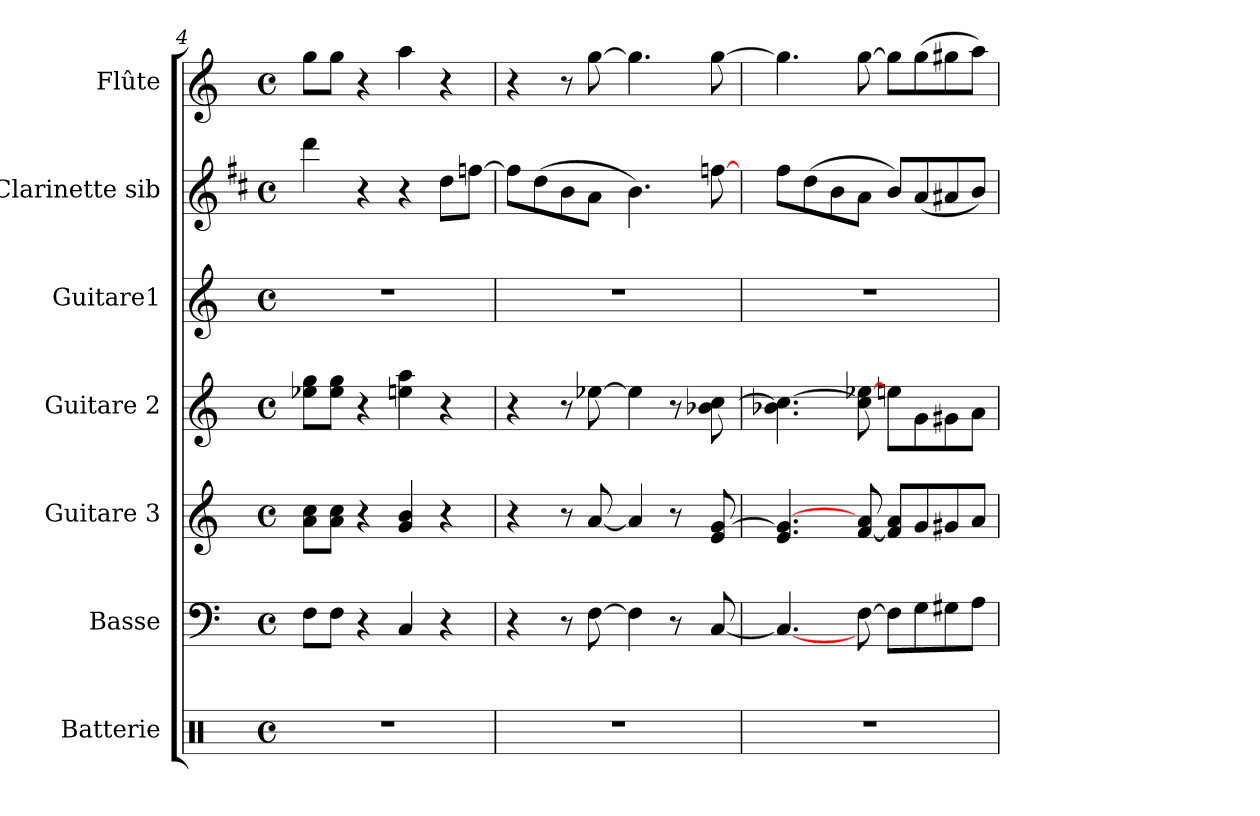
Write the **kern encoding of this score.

**kern	**kern	**kern	**kern	**kern	**kern	**kern
*part7	*part6	*part5	*part4	*part3	*part2	*part1
*staff7	*staff6	*staff5	*staff4	*staff3	*staff2	*staff1
*I"Batterie	*I"Basse	*I"Guitare 3	*I"Guitare 2	*I"Guitare1	*I"Clarinette sib	*I"Flûte
*I'Batt.	*I'B.ƒ.	*I'Gtr.ƒ. 3	*I'Gtr.ƒ. 2	*I'Gtr.ƒ. 1	*I'Cl. Sib	*I'Fl.
*clefX	*clefF4	*clefG2	*clefG2	*clefG2	*clefG2	*clefG2
*	*ITrd7c12	*ITrd7c12	*ITrd7c12	*ITrd7c12	*ITrd1c2	*
*k[]	*k[]	*k[]	*k[]	*k[]	*k[]	*k[]
*C:	*C:	*C:	*C:	*C:	*C:	*C:
*M4/4	*M4/4	*M4/4	*M4/4	*M4/4	*M4/4	*M4/4
*met(c)	*met(c)	*met(c)	*met(c)	*met(c)	*met(c)	*met(c)
=4	=4	=4	=4	=4	=4	=4
1r	8FF\L	8A\ 8c\L	8e-X\ 8g\L	1r	4ccc\	8gg\L
.	8FF\J	8A\ 8c\J	8e-\ 8g\J	.	.	8gg\J
.	4r	4r	4r	.	4r	4r
.	4CC/	4G/ 4B/	4en\ 4a\	.	4r	4aa\
.	4r	4r	4r	.	8cc\L	4r
.	.	.	.	.	[8ee-X\J	.
!!LO:PB:g=z
=5	=5	=5	=5	=5	=5	=5
1r	4r	4r	4r	1r	8ee-\L]	4r
.	.	.	.	.	(>8cc\	.
.	8r	8r	8r	.	8a\	8r
.	[8FF\	[8A/	[8e-X\	.	8g\J	[8gg\
.	4FF\]	4A/]	4e-\]	.	4.a\)	4.gg\]
.	8r	8r	8r	.	.	.
.	[8CC/	8E/ [8G/	8B-X\ [8c\	.	[8ee-X\	[8gg\
=6	=6	=6	=6	=6	=6	=6
1r	4.CC/_	4.E/ 4.G/_	4.B-X\ 4.c\_	1r	8ee\L	4.gg\]
.	.	.	.	.	(>8cc\	.
.	.	.	.	.	8a\	.
.	[8FF\	[8F/ 8A/	8c\] [8e-X\	.	8g\J	[8gg\
.	8FF\L]	8F/] 8A/L	8e\L	.	8a/L)	8gg\L]
.	8GG\	8G/	8G\	.	(<8g/	(>8gg\
.	8GG#X\	8G#X/	8G#X\	.	8g#X/	8gg#X\
.	8AA\J	8A/J	8A\J	.	8a/J)	8aa\J)
=	=	=	=	=	=	=
*-	*-	*-	*-	*-	*-	*-
